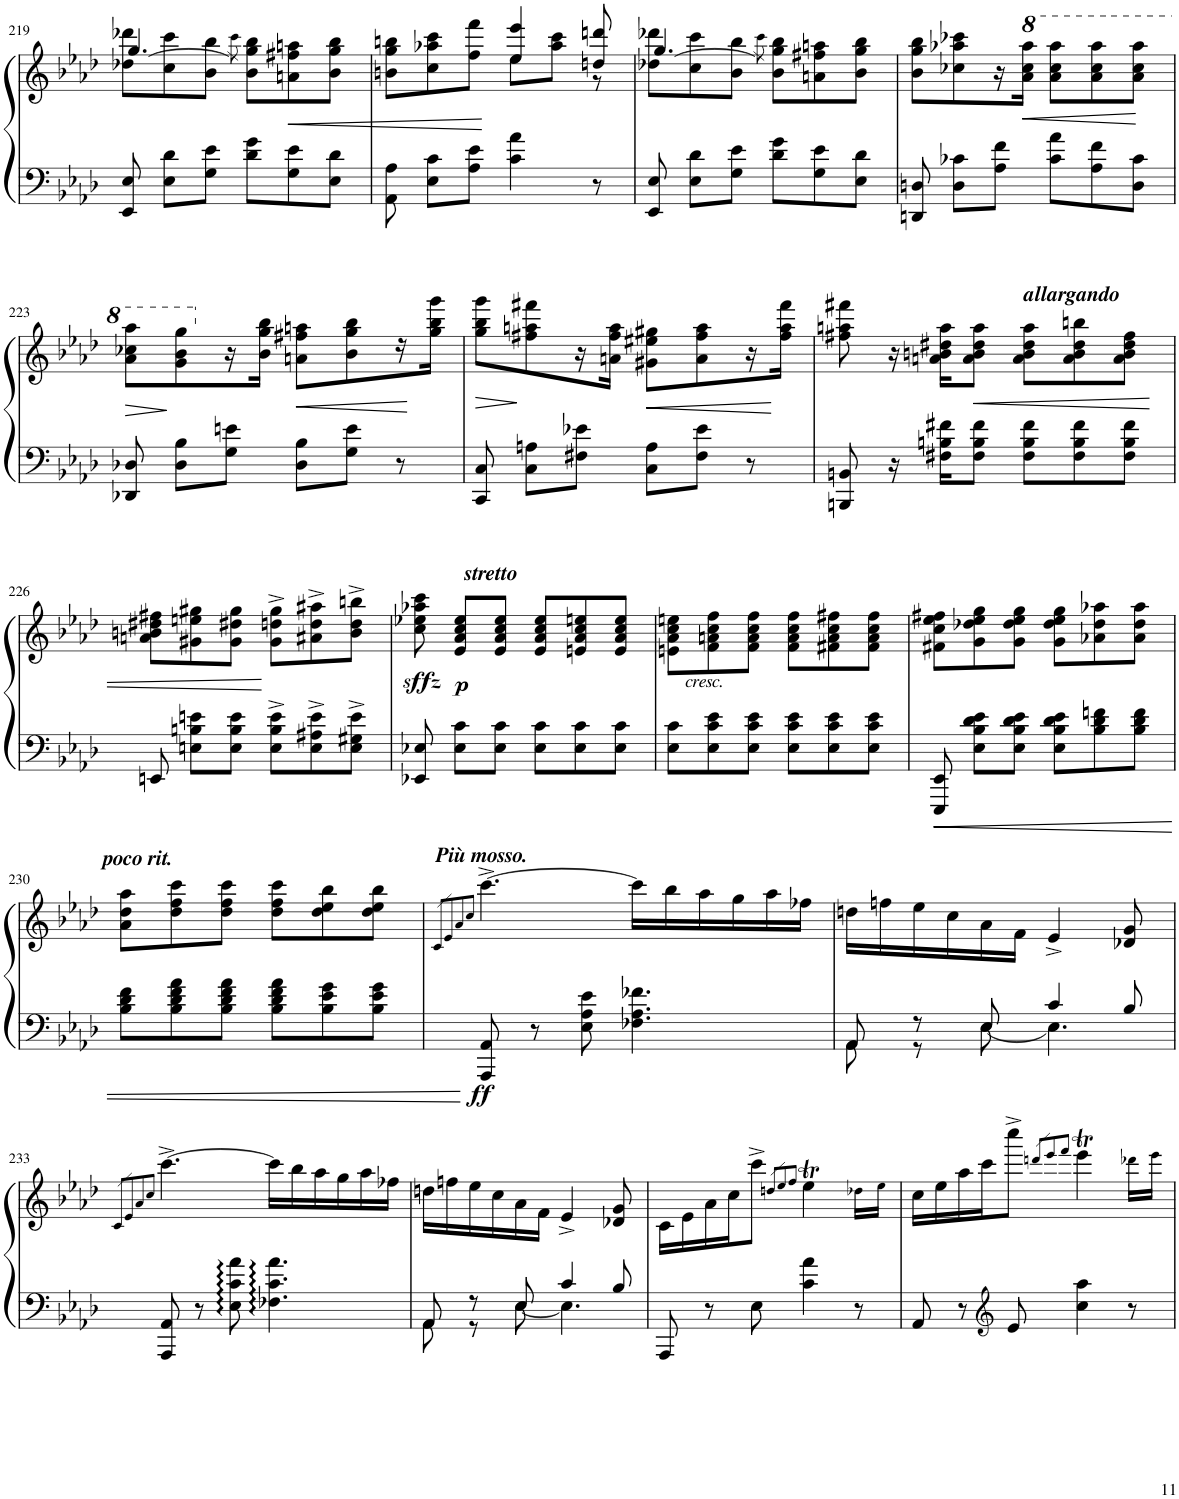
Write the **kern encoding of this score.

**kern	**kern	**dynam
*part1	*part1	*part1
*staff2	*staff1	*staff1/2
*I"Piano	*	*
*I'Pno.	*	*
!!LO:PB:g=z
*clefF4	*clefG2	*
*k[b-e-a-d-]	*k[b-e-a-d-]	*
*M6/8	*M6/8	*
=219	=219	=219
*	*^	*
8EE-/ 8E-/	[4.gg/	8dd-X\ 8ddd-X\L	.
8E-\ 8d-\L	.	8cc\ 8ccc\	.
8G\ 8e-\J	.	8b-\ 8bb-\J	.
.	.	8qccc\	.
8d-\ 8g\L	8ryy	8b-\ 8gg\] 8bb-\L	.
!	!	!	!LO:HP:b
8G\ 8e-\	4ryy	8an\ 8ff#X\ 8aan\	<
8E-\ 8d-\J	.	8b-\ 8gg\ 8bb-\J	.
=220	=220	=220	=220
8AA-\ 8A-\	8bn\ 8gg\ 8bbn\L	4.ryy	.
8E-\ 8c\L	8cc\ 8aa-X\ 8ccc\	.	.
8A-\ 8e-\J	8ff\ 8fff\J	.	.
4c\ 4a-\	4ee-/ 4eee-/	8ee-\L	[
.	.	8aa-\ 8ccc\J	.
8r	8ddn/ 8dddn/	8r	.
=221	=221	=221	=221
8EE-/ 8E-/	[4.gg/	8dd-X\ 8ddd-X\L	.
8E-\ 8d-\L	.	8cc\ 8ccc\	.
8G\ 8e-\J	.	8b-\ 8bb-\J	.
.	.	8qccc\	.
8d-\ 8g\L	8ryy	8b-\ 8gg\] 8bb-\L	.
8G\ 8e-\	4ryy	8an\ 8ff#X\ 8aan\	.
8E-\ 8d-\J	.	8b-\ 8gg\ 8bb-\J	.
*	*v	*v	*
=222	=222	=222
8DDn/ 8Dn/	8b-\ 8gg\ 8bb-\L	.
8D\ 8c-X\L	8cc-X\ 8aa-X\ 8ccc-X\	.
8A-\ 8f\J	16r	.
*	*8va	*
.	16aa-\ 16ccc-\ 16aaa-\JJ	.
!	!	!LO:HP:b
8c-\ 8a-\L	8aa-\ 8ccc-\ 8aaa-\L	<
8A-\ 8f\	8aa-\ 8ccc-\ 8aaa-\	[
8D\ 8c-\J	8aa-\ 8ccc-\ 8aaa-\J	.
!!LO:LB:g=z
=223	=223	=223
!	!	!LO:HP:b
8DD-X/ 8D-X/	8aa-\ 8ccc-X\ 8aaa-\L	>
8D-\ 8B-\L	8gg\ 8bb-\ 8ggg\	]
*	*X8va	*
8G\ 8en\J	16r	.
.	16b-\ 16gg\ 16bb-\JJ	.
!	!	!LO:HP:b
8D-\ 8B-\L	8an\ 8ff#X\ 8aan\L	<
8G\ 8e\J	8b-\ 8gg\ 8bb-\	.
8r	16r	.
.	16gg\ 16bb-\ 16ggg\JJ	[
=224	=224	=224
!	!	!LO:HP:b
8CC/ 8C/	8gg\ 8bb-\ 8ggg\L	>
8C\ 8An\L	8ff#X\ 8aan\ 8fff#X\	]
8F#X\ 8e-X\J	16r	.
.	16an\ 16ff#\ 16aa\JJ	.
!	!	!LO:HP:b
8C\ 8A\L	8g#X\ 8ee#X\ 8gg#X\L	<
8F#\ 8e-\J	8a\ 8ff#\ 8aa\	.
8r	16r	.
.	16ff#\ 16aa\ 16fff#\JJ	[
=225	=225	=225
8BBBn/ 8BBn/	8ff#X\ 8aan\ 8fff#X\	.
16r	16r	.
16F#X\ 16Bn\ 16f#X\KL	16an\ 16bn\ 16dd#X\ 16aa\KL	.
!	!	!LO:HP:b
8F#\ 8B\ 8f#\J	8a\ 8b\ 8dd#\ 8aa\J	<
!	!LO:TX:a:Bi:t=allargando	!
8F#\ 8B\ 8f#\L	8a\ 8b\ 8dd#\ 8aa\L	.
8F#\ 8B\ 8f#\	8a\ 8b\ 8dd#\ 8bbn\	.
8F#\ 8B\ 8f#\J	8a\ 8b\ 8dd#\ 8ff#\J	.
!!LO:LB:g=z
=226	=226	=226
8EEn/	8an\ 8bn\ 8dd#X\ 8ff#X\L	.
8En\ 8Bn\ 8en\L	8g#X\ 8een\ 8gg#X\	.
8E\ 8B\ 8e\J	8g#\ 8dd#X\ 8gg#\J	.
8E\^ 8B\^ 8e\^L	8g#\^ 8ddn\^ 8gg#\^L	[
8E\^ 8A#X\^ 8e\^	8a#X\^ 8dd\^ 8aa#X\^	.
8E\^ 8G#X\^ 8e\^J	8b\^ 8dd\^ 8bbn\^J	.
=227	=227	=227
!	!	!LO:DY:b
8EE-X/ 8E-X/	8cc\ 8ee-X\ 8aa-X\ 8ccc\	sffz
!	!LO:TX:a:Bi:t=stretto	!
!	!	!LO:DY:b
8E-\ 8c\L	8e-/ 8a-/ 8cc/ 8ee-/L	p
8E-\ 8c\J	8e-/ 8a-/ 8cc/ 8ee-/J	.
8E-\ 8c\L	8e-/ 8a-/ 8cc/ 8ee-/L	.
8E-\ 8c\	8en/ 8a-/ 8cc/ 8een/	.
8E-\ 8c\J	8e/ 8a-/ 8cc/ 8ee/J	.
=228	=228	=228
!LO:TX:a:i:t=cresc.	!	!
8E-\ 8c\L	8en\ 8a-\ 8cc\ 8een\L	.
8E-\ 8c\ 8e-\	8f\ 8an\ 8cc\ 8ff\	.
8E-\ 8c\ 8e-\J	8f\ 8a\ 8cc\ 8ff\J	.
8E-\ 8c\ 8e-\L	8f\ 8a\ 8cc\ 8ff\L	.
8E-\ 8c\ 8e-\	8f#X\ 8a\ 8cc\ 8ff#X\	.
8E-\ 8c\ 8e-\J	8f#\ 8a\ 8cc\ 8ff#\J	.
=229	=229	=229
8EEE-/ 8EE-/	8f#X\ 8cc\ 8ee-\ 8ff#X\L	.
8E-\ 8B-\ 8d-\ 8e-\L	8g\ 8dd-X\ 8ee-\ 8gg\	.
8E-\ 8B-\ 8d-\ 8e-\J	8g\ 8dd-\ 8ee-\ 8gg\J	.
8E-\ 8B-\ 8d-\ 8e-\L	8g\ 8dd-\ 8ee-\ 8gg\L	.
8B-\ 8d-\ 8fn\	8a-X\ 8dd-\ 8aa-X\	.
8B-\ 8d-\ 8f\J	8a-\ 8dd-\ 8aa-\J	.
!!LO:LB:g=z
=230	=230	=230
8B-\ 8d-\ 8f\L	8a-\ 8dd-\ 8aa-\L	.
8B-\ 8d-\ 8f\ 8a-\	8dd-\ 8ff\ 8ccc\	.
!	!LO:TX:a:Bi:t=poco rit.	!
8B-\ 8d-\ 8f\ 8a-\J	8dd-\ 8ff\ 8ccc\J	.
8B-\ 8d-\ 8f\ 8a-\L	8dd-\ 8ff\ 8ccc\L	.
8B-\ 8e-\ 8g\	8dd-\ 8ee-\ 8bb-\	.
8B-\ 8e-\ 8g\J	8dd-\ 8ee-\ 8bb-\J	.
=231	=231	=231
.	8qc/L	.
.	8qe-/	.
.	8qa-/	.
.	8qcc/J	.
!	!LO:TX:a:Bi:t=Più mosso.	!
!	!	!LO:DY:b=2
8AAA-/ 8AA-/	[4.ccc^\	ff
8r	.	.
8E-\ 8A-\ 8e-\	.	.
4.F-X\ 4.A-\ 4.f-X\	16ccc\LL]	.
.	16bb-\	.
.	16aa-\	.
.	16gg\	.
.	16aa-\	.
.	16ff-X\JJ	.
=232	=232	=232
*^	*	*
8AA-/	8AA-\	16ddn\LL	.
.	.	16ffn\	.
8r	8r	16ee-\	.
.	.	16cc\	.
8E-/	[8E-\	16a-\	.
.	.	16f\JJ	.
4c/	4.E-\]	4e-^/	.
8B-/	.	8d-X/ 8g/	.
*v	*v	*	*
!!LO:LB:g=z
=233	=233	=233
.	8qc/L	.
.	8qe-/	.
.	8qa-/	.
.	8qcc/J	.
8AAA-/ 8AA-/	[4.ccc^\	.
8r	.	.
8E-\ 8c\ 8a-\	.	.
4.F-X\ 4.c\ 4.a-\	16ccc\LL]	.
.	16bb-\	.
.	16aa-\	.
.	16gg\	.
.	16aa-\	.
.	16ff-X\JJ	.
=234	=234	=234
*^	*	*
8AA-/	8AA-\	16ddn\LL	.
.	.	16ffn\	.
8r	8r	16ee-\	.
.	.	16cc\	.
8E-/	[8E-\	16a-\	.
.	.	16f\JJ	.
4c/	4.E-\]	4e-^/	.
8B-/	.	8d-X/ 8g/	.
*v	*v	*	*
=235	=235	=235
8AAA-/	16c\LL	.
.	16e-\	.
8r	16a-\	.
.	16cc\J	.
8E-\	8ccc^\J	.
.	8qddn/L	.
.	8qee-/	.
.	8qff/J	.
4c\ 4a-\	4ee-T\	.
8r	16dd-X!\LL	.
.	16ee-!\JJ	.
=236	=236	=236
8AA-/	16cc\LL	.
.	16ee-\	.
8r	16aa-\	.
.	16ccc\J	.
*clefG2	*	*
8e-/	8cccc^\J	.
.	8qdddn/L	.
.	8qeee-/	.
.	8qfff/J	.
4cc\ 4aa-\	4eee-T\	.
8r	16ddd-X!\LL	.
.	16eee-!\JJ	.
=	=	=
*-	*-	*-
